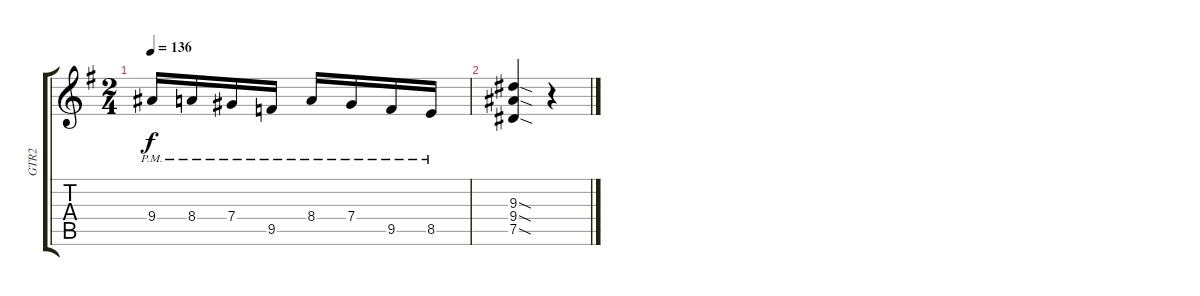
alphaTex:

\track ("GTR2" "GTR2") {instrument distortionguitar}
\staff {score tabs}
\tuning (Eb4 Bb3 Gb3 Db3 Ab2 Eb2) {hide}
\ts (2 4)
\tempo 136
\clef g2
\ks g
9.4{pm}.16{dy f} 8.4{pm}.16 7.4{pm}.16 9.5{pm}.16 8.4{pm}.16 7.4{pm}.16 9.5{pm}.16 8.5{pm}.16 |
(9.3{sod} 9.4{sod} 7.5{sod}).4 r.4
